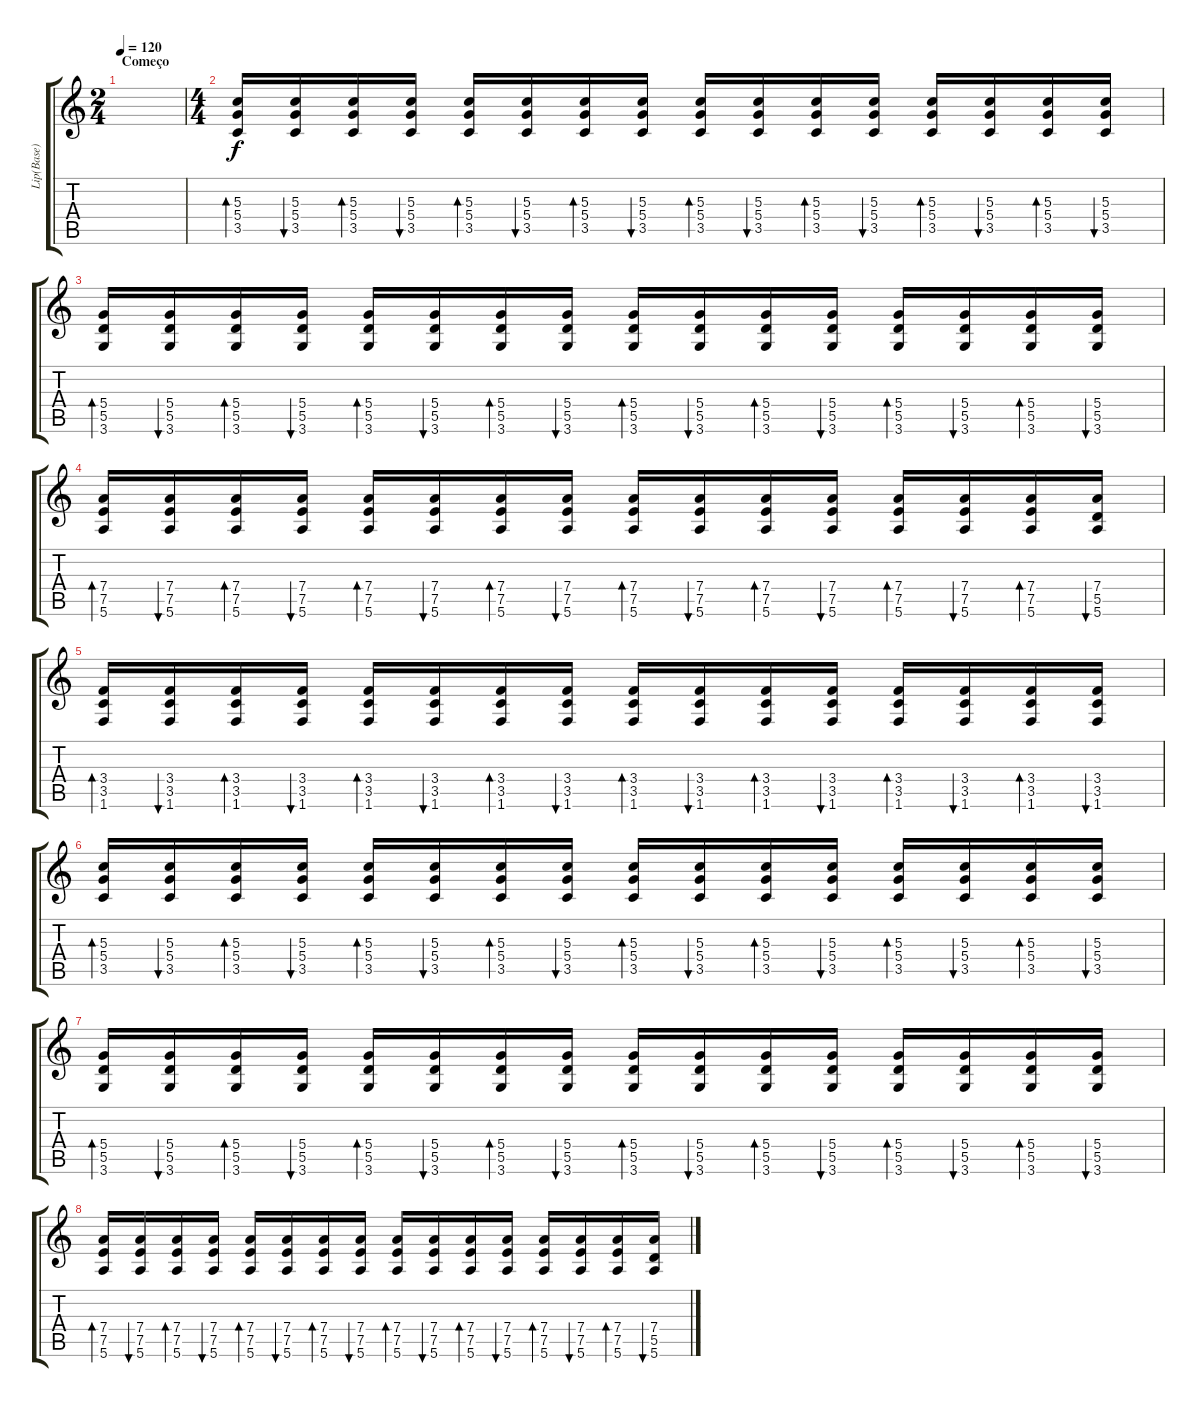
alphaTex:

\track ("Lip(Base)" "Lip(Base)") {instrument overdrivenguitar}
\staff {score tabs}
\tuning (E4 B3 G3 D3 A2 E2) {hide}
\ts (2 4)
\section ("" "Começo")
\tempo 120
\clef g2
\ks c
|
\ts (4 4)
(5.3 5.4 3.5).16{bd 60} (5.3 5.4 3.5).16{bu 60} (5.3 5.4 3.5).16{bd 60} (5.3 5.4 3.5).16{bu 60} (5.3 5.4 3.5).16{bd 60} (5.3 5.4 3.5).16{bu 60} (5.3 5.4 3.5).16{bd 60} (5.3 5.4 3.5).16{bu 60} (5.3 5.4 3.5).16{bd 60} (5.3 5.4 3.5).16{bu 60} (5.3 5.4 3.5).16{bd 60} (5.3 5.4 3.5).16{bu 60} (5.3 5.4 3.5).16{bd 60} (5.3 5.4 3.5).16{bu 60} (5.3 5.4 3.5).16{bd 60} (5.3 5.4 3.5).16{bu 60} |
(5.4 5.5 3.6).16{bd 60} (5.4 5.5 3.6).16{bu 60} (5.4 5.5 3.6).16{bd 60} (5.4 5.5 3.6).16{bu 60} (5.4 5.5 3.6).16{bd 60} (5.4 5.5 3.6).16{bu 60} (5.4 5.5 3.6).16{bd 60} (5.4 5.5 3.6).16{bu 60} (5.4 5.5 3.6).16{bd 60} (5.4 5.5 3.6).16{bu 60} (5.4 5.5 3.6).16{bd 60} (5.4 5.5 3.6).16{bu 60} (5.4 5.5 3.6).16{bd 60} (5.4 5.5 3.6).16{bu 60} (5.4 5.5 3.6).16{bd 60} (5.4 5.5 3.6).16{bu 60} |
(7.4 7.5 5.6).16{bd 60} (7.4 7.5 5.6).16{bu 60} (7.4 7.5 5.6).16{bd 60} (7.4 7.5 5.6).16{bu 60} (7.4 7.5 5.6).16{bd 60} (7.4 7.5 5.6).16{bu 60} (7.4 7.5 5.6).16{bd 60} (7.4 7.5 5.6).16{bu 60} (7.4 7.5 5.6).16{bd 60} (7.4 7.5 5.6).16{bu 60} (7.4 7.5 5.6).16{bd 60} (7.4 7.5 5.6).16{bu 60} (7.4 7.5 5.6).16{bd 60} (7.4 7.5 5.6).16{bu 60} (7.4 7.5 5.6).16{bd 60} (7.4 5.5 5.6).16{bu 60} |
(3.4 3.5 1.6).16{bd 60} (3.4 3.5 1.6).16{bu 60} (3.4 3.5 1.6).16{bd 60} (3.4 3.5 1.6).16{bu 60} (3.4 3.5 1.6).16{bd 60} (3.4 3.5 1.6).16{bu 60} (3.4 3.5 1.6).16{bd 60} (3.4 3.5 1.6).16{bu 60} (3.4 3.5 1.6).16{bd 60} (3.4 3.5 1.6).16{bu 60} (3.4 3.5 1.6).16{bd 60} (3.4 3.5 1.6).16{bu 60} (3.4 3.5 1.6).16{bd 60} (3.4 3.5 1.6).16{bu 60} (3.4 3.5 1.6).16{bd 60} (3.4 3.5 1.6).16{bu 60} |
(5.3 5.4 3.5).16{bd 60} (5.3 5.4 3.5).16{bu 60} (5.3 5.4 3.5).16{bd 60} (5.3 5.4 3.5).16{bu 60} (5.3 5.4 3.5).16{bd 60} (5.3 5.4 3.5).16{bu 60} (5.3 5.4 3.5).16{bd 60} (5.3 5.4 3.5).16{bu 60} (5.3 5.4 3.5).16{bd 60} (5.3 5.4 3.5).16{bu 60} (5.3 5.4 3.5).16{bd 60} (5.3 5.4 3.5).16{bu 60} (5.3 5.4 3.5).16{bd 60} (5.3 5.4 3.5).16{bu 60} (5.3 5.4 3.5).16{bd 60} (5.3 5.4 3.5).16{bu 60} |
(5.4 5.5 3.6).16{bd 60} (5.4 5.5 3.6).16{bu 60} (5.4 5.5 3.6).16{bd 60} (5.4 5.5 3.6).16{bu 60} (5.4 5.5 3.6).16{bd 60} (5.4 5.5 3.6).16{bu 60} (5.4 5.5 3.6).16{bd 60} (5.4 5.5 3.6).16{bu 60} (5.4 5.5 3.6).16{bd 60} (5.4 5.5 3.6).16{bu 60} (5.4 5.5 3.6).16{bd 60} (5.4 5.5 3.6).16{bu 60} (5.4 5.5 3.6).16{bd 60} (5.4 5.5 3.6).16{bu 60} (5.4 5.5 3.6).16{bd 60} (5.4 5.5 3.6).16{bu 60} |
(7.4 7.5 5.6).16{bd 60} (7.4 7.5 5.6).16{bu 60} (7.4 7.5 5.6).16{bd 60} (7.4 7.5 5.6).16{bu 60} (7.4 7.5 5.6).16{bd 60} (7.4 7.5 5.6).16{bu 60} (7.4 7.5 5.6).16{bd 60} (7.4 7.5 5.6).16{bu 60} (7.4 7.5 5.6).16{bd 60} (7.4 7.5 5.6).16{bu 60} (7.4 7.5 5.6).16{bd 60} (7.4 7.5 5.6).16{bu 60} (7.4 7.5 5.6).16{bd 60} (7.4 7.5 5.6).16{bu 60} (7.4 7.5 5.6).16{bd 60} (7.4 5.5 5.6).16{bu 60}
